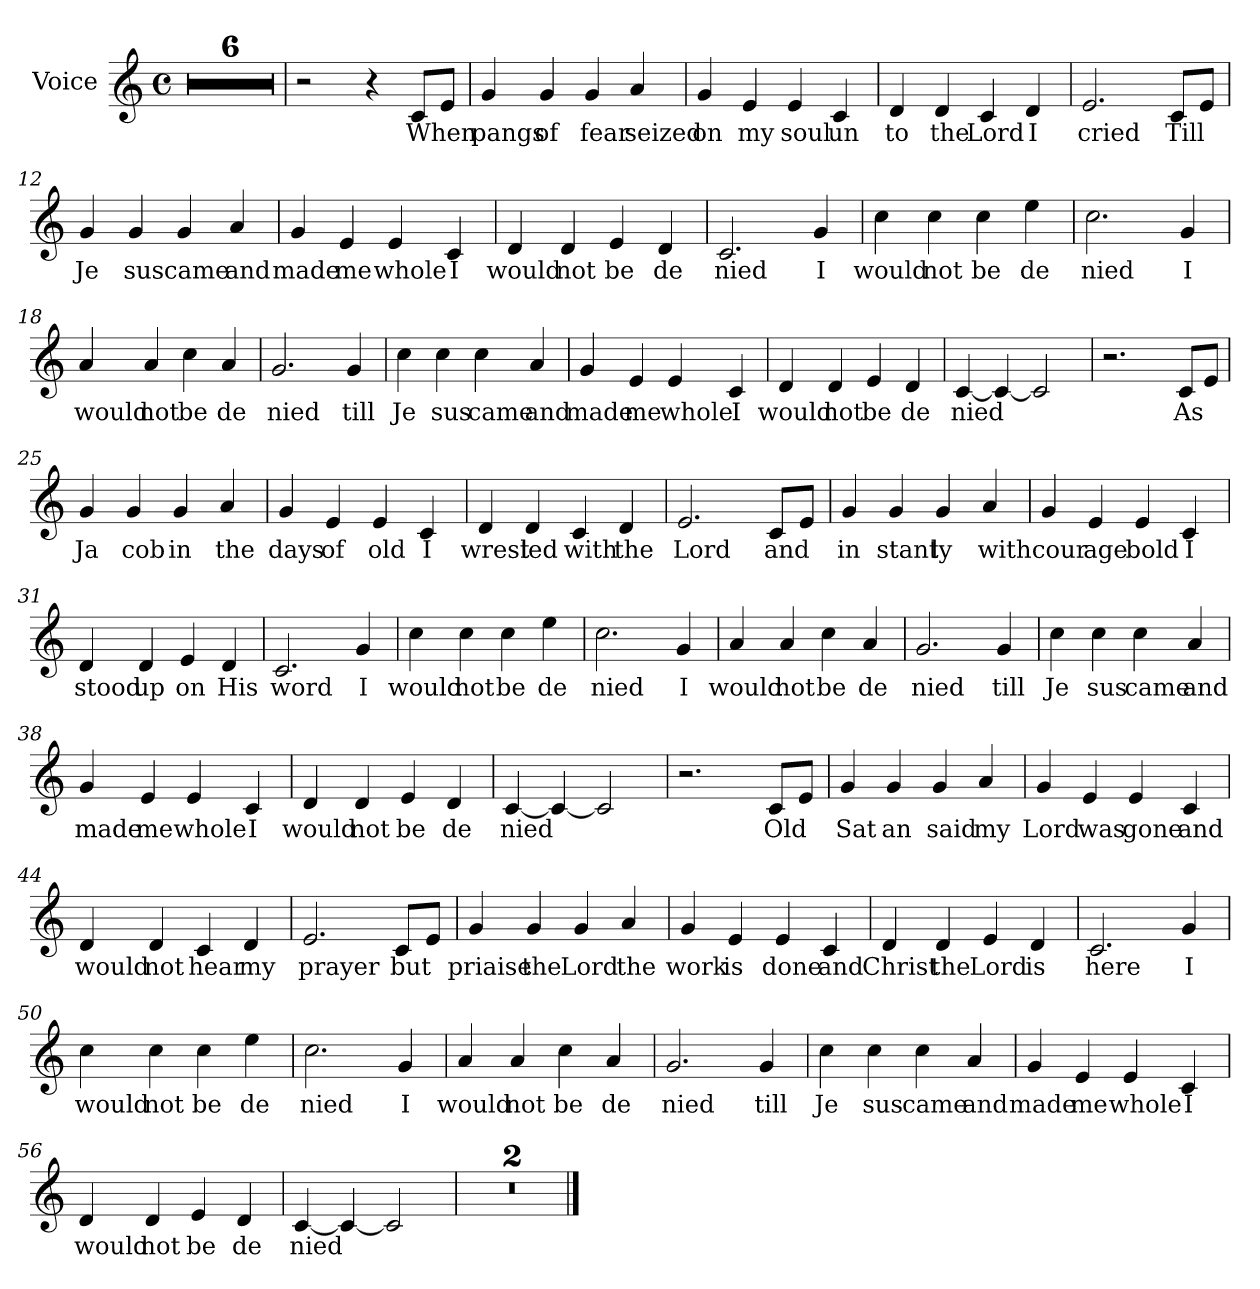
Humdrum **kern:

**kern	**text
*part1	*part1
*staff1	*staff1
*I"Voice	*
*I'V	*
*clefG2	*
*k[]	*
*C:	*
*M4/4	*
*met(c)	*
=1	=1
1r	.
=2	=2
1r	.
=3	=3
1r	.
=4	=4
1r	.
=5	=5
1r	.
=6	=6
1r	.
=7	=7
2r	.
4r	.
!	!LO:LY:b
8c/L	When
8e/J	.
=8	=8
!	!LO:LY:b
4g/	pangs
!	!LO:LY:b
4g/	of
!	!LO:LY:b
4g/	fear
!	!LO:LY:b
4a/	seized
=9	=9
!	!LO:LY:b
4g/	on
!	!LO:LY:b
4e/	my
!	!LO:LY:b
4e/	soul
!	!LO:LY:b
4c/	un
=10	=10
!	!LO:LY:b
4d/	to
!	!LO:LY:b
4d/	the
!	!LO:LY:b
4c/	Lord
!	!LO:LY:b
4d/	I
!!LO:LB:g=z
=11	=11
!	!LO:LY:b
2.e/	cried
!	!LO:LY:b
8c/L	Till
8e/J	.
=12	=12
!	!LO:LY:b
4g/	Je
!	!LO:LY:b
4g/	sus
!	!LO:LY:b
4g/	came
!	!LO:LY:b
4a/	and
=13	=13
!	!LO:LY:b
4g/	made
!	!LO:LY:b
4e/	me
!	!LO:LY:b
4e/	whole
!	!LO:LY:b
4c/	I
=14	=14
!	!LO:LY:b
4d/	would
!	!LO:LY:b
4d/	not
!	!LO:LY:b
4e/	be
!	!LO:LY:b
4d/	de
=15	=15
!	!LO:LY:b
2.c/	nied
!	!LO:LY:b
4g/	I
!!LO:LB:g=z
=16	=16
!	!LO:LY:b
4cc\	would
!	!LO:LY:b
4cc\	not
!	!LO:LY:b
4cc\	be
!	!LO:LY:b
4ee\	de
=17	=17
!	!LO:LY:b
2.cc\	nied
!	!LO:LY:b
4g/	I
=18	=18
!	!LO:LY:b
4a/	would
!	!LO:LY:b
4a/	not
!	!LO:LY:b
4cc\	be
!	!LO:LY:b
4a/	de
=19	=19
!	!LO:LY:b
2.g/	nied
!	!LO:LY:b
4g/	till
=20	=20
!	!LO:LY:b
4cc\	Je
!	!LO:LY:b
4cc\	sus
!	!LO:LY:b
4cc\	came
!	!LO:LY:b
4a/	and
=21	=21
!	!LO:LY:b
4g/	made
!	!LO:LY:b
4e/	me
!	!LO:LY:b
4e/	whole
!	!LO:LY:b
4c/	I
!!LO:LB:g=z
=22	=22
!	!LO:LY:b
4d/	would
!	!LO:LY:b
4d/	not
!	!LO:LY:b
4e/	be
!	!LO:LY:b
4d/	de
=23	=23
!	!LO:LY:b
[4c/	nied
4c/_	.
2c/]	.
=24	=24
2.r	.
!	!LO:LY:b
8c/L	As
8e/J	.
=25	=25
!	!LO:LY:b
4g/	Ja
!	!LO:LY:b
4g/	cob
!	!LO:LY:b
4g/	in
!	!LO:LY:b
4a/	the
=26	=26
!	!LO:LY:b
4g/	days
!	!LO:LY:b
4e/	of
!	!LO:LY:b
4e/	old
!	!LO:LY:b
4c/	I
=27	=27
!	!LO:LY:b
4d/	wrest
!	!LO:LY:b
4d/	led
!	!LO:LY:b
4c/	with
!	!LO:LY:b
4d/	the
!!LO:LB:g=z
=28	=28
!	!LO:LY:b
2.e/	Lord
!	!LO:LY:b
8c/L	and
8e/J	.
=29	=29
!	!LO:LY:b
4g/	in
!	!LO:LY:b
4g/	stant
!	!LO:LY:b
4g/	ly
!	!LO:LY:b
4a/	with
=30	=30
!	!LO:LY:b
4g/	cour
!	!LO:LY:b
4e/	age
!	!LO:LY:b
4e/	bold
!	!LO:LY:b
4c/	I
=31	=31
!	!LO:LY:b
4d/	stood
!	!LO:LY:b
4d/	up
!	!LO:LY:b
4e/	on
!	!LO:LY:b
4d/	His
=32	=32
!	!LO:LY:b
2.c/	word
!	!LO:LY:b
4g/	I
=33	=33
!	!LO:LY:b
4cc\	would
!	!LO:LY:b
4cc\	not
!	!LO:LY:b
4cc\	be
!	!LO:LY:b
4ee\	de
!!LO:LB:g=z
=34	=34
!	!LO:LY:b
2.cc\	nied
!	!LO:LY:b
4g/	I
=35	=35
!	!LO:LY:b
4a/	would
!	!LO:LY:b
4a/	not
!	!LO:LY:b
4cc\	be
!	!LO:LY:b
4a/	de
=36	=36
!	!LO:LY:b
2.g/	nied
!	!LO:LY:b
4g/	till
=37	=37
!	!LO:LY:b
4cc\	Je
!	!LO:LY:b
4cc\	sus
!	!LO:LY:b
4cc\	came
!	!LO:LY:b
4a/	and
=38	=38
!	!LO:LY:b
4g/	made
!	!LO:LY:b
4e/	me
!	!LO:LY:b
4e/	whole
!	!LO:LY:b
4c/	I
=39	=39
!	!LO:LY:b
4d/	would
!	!LO:LY:b
4d/	not
!	!LO:LY:b
4e/	be
!	!LO:LY:b
4d/	de
!!LO:LB:g=z
=40	=40
!	!LO:LY:b
[4c/	nied
4c/_	.
2c/]	.
=41	=41
2.r	.
!	!LO:LY:b
8c/L	Old
8e/J	.
=42	=42
!	!LO:LY:b
4g/	Sat
!	!LO:LY:b
4g/	an
!	!LO:LY:b
4g/	said
!	!LO:LY:b
4a/	my
=43	=43
!	!LO:LY:b
4g/	Lord
!	!LO:LY:b
4e/	was
!	!LO:LY:b
4e/	gone
!	!LO:LY:b
4c/	and
=44	=44
!	!LO:LY:b
4d/	would
!	!LO:LY:b
4d/	not
!	!LO:LY:b
4c/	hear
!	!LO:LY:b
4d/	my
!!LO:LB:g=z
=45	=45
!	!LO:LY:b
2.e/	prayer
!	!LO:LY:b
8c/L	but
8e/J	.
=46	=46
!	!LO:LY:b
4g/	priaise
!	!LO:LY:b
4g/	the
!	!LO:LY:b
4g/	Lord
!	!LO:LY:b
4a/	the
=47	=47
!	!LO:LY:b
4g/	work
!	!LO:LY:b
4e/	is
!	!LO:LY:b
4e/	done
!	!LO:LY:b
4c/	and
=48	=48
!	!LO:LY:b
4d/	Christ
!	!LO:LY:b
4d/	the
!	!LO:LY:b
4e/	Lord
!	!LO:LY:b
4d/	is
=49	=49
!	!LO:LY:b
2.c/	here
!	!LO:LY:b
4g/	I
!!LO:PB:g=z
=50	=50
!	!LO:LY:b
4cc\	would
!	!LO:LY:b
4cc\	not
!	!LO:LY:b
4cc\	be
!	!LO:LY:b
4ee\	de
=51	=51
!	!LO:LY:b
2.cc\	nied
!	!LO:LY:b
4g/	I
=52	=52
!	!LO:LY:b
4a/	would
!	!LO:LY:b
4a/	not
!	!LO:LY:b
4cc\	be
!	!LO:LY:b
4a/	de
=53	=53
!	!LO:LY:b
2.g/	nied
!	!LO:LY:b
4g/	till
=54	=54
!	!LO:LY:b
4cc\	Je
!	!LO:LY:b
4cc\	sus
!	!LO:LY:b
4cc\	came
!	!LO:LY:b
4a/	and
=55	=55
!	!LO:LY:b
4g/	made
!	!LO:LY:b
4e/	me
!	!LO:LY:b
4e/	whole
!	!LO:LY:b
4c/	I
!!LO:LB:g=z
=56	=56
!	!LO:LY:b
4d/	would
!	!LO:LY:b
4d/	not
!	!LO:LY:b
4e/	be
!	!LO:LY:b
4d/	de
=57	=57
!	!LO:LY:b
[4c/	nied
4c/_	.
2c/]	.
=58	=58
1r	.
=59	=59
1r	.
==	==
*-	*-
